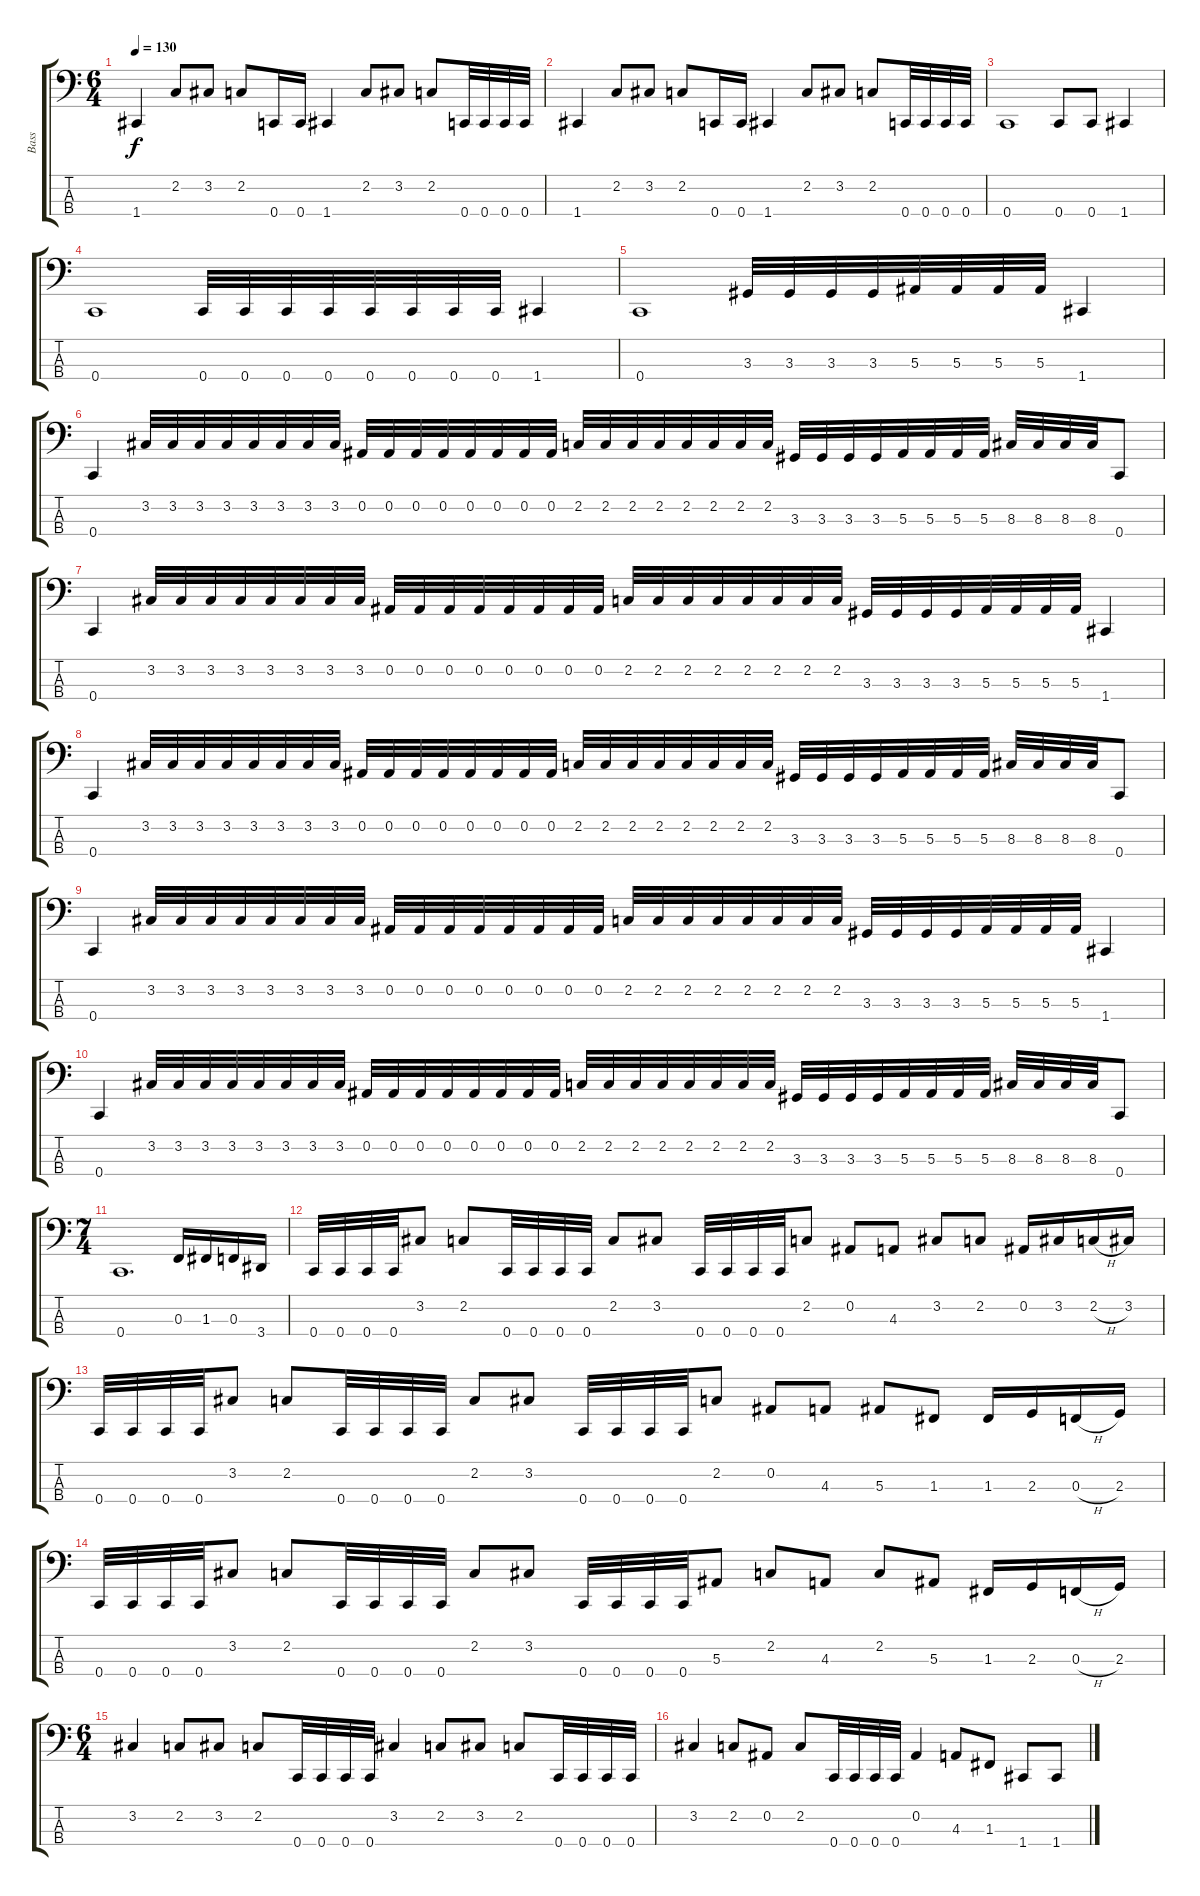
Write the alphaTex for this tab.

\track ("Bass" "Bass") {instrument electricbassfinger}
\staff {score tabs}
\tuning (Eb2 Bb1 F1 C1) {hide}
\ts (6 4)
\tempo 130
\clef f4
\ks c
1.4.4{dy f} 2.2.8 3.2.8 2.2.8 0.4.16 0.4.16 1.4.4 2.2.8 3.2.8 2.2.8 0.4.32 0.4.32 0.4.32 0.4.32 |
1.4.4 2.2.8 3.2.8 2.2.8 0.4.16 0.4.16 1.4.4 2.2.8 3.2.8 2.2.8 0.4.32 0.4.32 0.4.32 0.4.32 |
0.4.1 0.4.8 0.4.8 1.4.4 |
0.4.1 0.4.32 0.4.32 0.4.32 0.4.32 0.4.32 0.4.32 0.4.32 0.4.32 1.4.4 |
0.4.1 3.3.32 3.3.32 3.3.32 3.3.32 5.3.32 5.3.32 5.3.32 5.3.32 1.4.4 |
0.4.4 3.2.32 3.2.32 3.2.32 3.2.32 3.2.32 3.2.32 3.2.32 3.2.32 0.2.32 0.2.32 0.2.32 0.2.32 0.2.32 0.2.32 0.2.32 0.2.32 2.2.32 2.2.32 2.2.32 2.2.32 2.2.32 2.2.32 2.2.32 2.2.32 3.3.32 3.3.32 3.3.32 3.3.32 5.3.32 5.3.32 5.3.32 5.3.32 8.3.32 8.3.32 8.3.32 8.3.32 0.4.8 |
0.4.4 3.2.32 3.2.32 3.2.32 3.2.32 3.2.32 3.2.32 3.2.32 3.2.32 0.2.32 0.2.32 0.2.32 0.2.32 0.2.32 0.2.32 0.2.32 0.2.32 2.2.32 2.2.32 2.2.32 2.2.32 2.2.32 2.2.32 2.2.32 2.2.32 3.3.32 3.3.32 3.3.32 3.3.32 5.3.32 5.3.32 5.3.32 5.3.32 1.4.4 |
0.4.4 3.2.32 3.2.32 3.2.32 3.2.32 3.2.32 3.2.32 3.2.32 3.2.32 0.2.32 0.2.32 0.2.32 0.2.32 0.2.32 0.2.32 0.2.32 0.2.32 2.2.32 2.2.32 2.2.32 2.2.32 2.2.32 2.2.32 2.2.32 2.2.32 3.3.32 3.3.32 3.3.32 3.3.32 5.3.32 5.3.32 5.3.32 5.3.32 8.3.32 8.3.32 8.3.32 8.3.32 0.4.8 |
0.4.4 3.2.32 3.2.32 3.2.32 3.2.32 3.2.32 3.2.32 3.2.32 3.2.32 0.2.32 0.2.32 0.2.32 0.2.32 0.2.32 0.2.32 0.2.32 0.2.32 2.2.32 2.2.32 2.2.32 2.2.32 2.2.32 2.2.32 2.2.32 2.2.32 3.3.32 3.3.32 3.3.32 3.3.32 5.3.32 5.3.32 5.3.32 5.3.32 1.4.4 |
0.4.4 3.2.32 3.2.32 3.2.32 3.2.32 3.2.32 3.2.32 3.2.32 3.2.32 0.2.32 0.2.32 0.2.32 0.2.32 0.2.32 0.2.32 0.2.32 0.2.32 2.2.32 2.2.32 2.2.32 2.2.32 2.2.32 2.2.32 2.2.32 2.2.32 3.3.32 3.3.32 3.3.32 3.3.32 5.3.32 5.3.32 5.3.32 5.3.32 8.3.32 8.3.32 8.3.32 8.3.32 0.4.8 |
\ts (7 4)
0.4.1{d} 0.3.16 1.3.16 0.3.16 3.4.16 |
0.4.32 0.4.32 0.4.32 0.4.32 3.2.8 2.2.8 0.4.32 0.4.32 0.4.32 0.4.32 2.2.8 3.2.8 0.4.32 0.4.32 0.4.32 0.4.32 2.2.8 0.2.8 4.3.8 3.2.8 2.2.8 0.2.16 3.2.16 2.2{h}.16 3.2.16 |
0.4.32 0.4.32 0.4.32 0.4.32 3.2.8 2.2.8 0.4.32 0.4.32 0.4.32 0.4.32 2.2.8 3.2.8 0.4.32 0.4.32 0.4.32 0.4.32 2.2.8 0.2.8 4.3.8 5.3.8 1.3.8 1.3.16 2.3.16 0.3{h}.16 2.3.16 |
0.4.32 0.4.32 0.4.32 0.4.32 3.2.8 2.2.8 0.4.32 0.4.32 0.4.32 0.4.32 2.2.8 3.2.8 0.4.32 0.4.32 0.4.32 0.4.32 5.3.8 2.2.8 4.3.8 2.2.8 5.3.8 1.3.16 2.3.16 0.3{h}.16 2.3.16 |
\ts (6 4)
3.2.4 2.2.8 3.2.8 2.2.8 0.4.32 0.4.32 0.4.32 0.4.32 3.2.4 2.2.8 3.2.8 2.2.8 0.4.32 0.4.32 0.4.32 0.4.32 |
3.2.4 2.2.8 0.2.8 2.2.8 0.4.32 0.4.32 0.4.32 0.4.32 0.2.4 4.3.8 1.3.8 1.4.8 1.4.8
